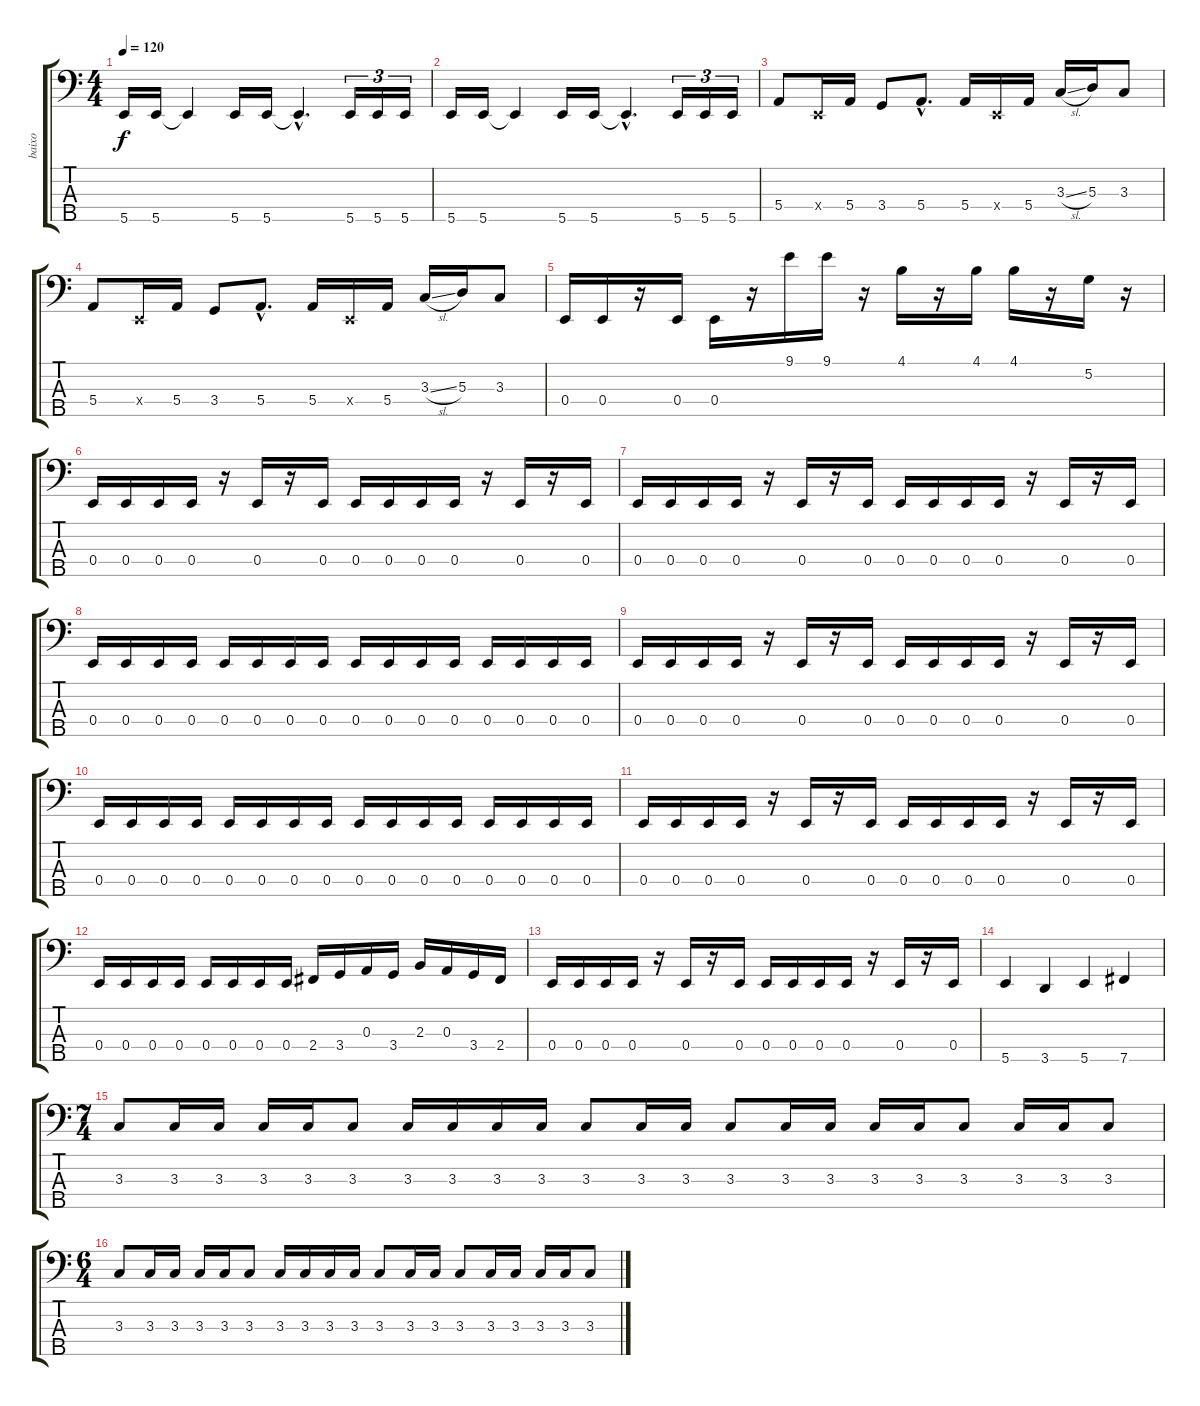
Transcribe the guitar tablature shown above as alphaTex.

\track ("baixo" "baixo") {instrument electricbassfinger}
\staff {score tabs}
\tuning (G2 D2 A1 E1 B0) {hide}
\ts (4 4)
\tempo 120
\clef f4
\ks c
5.5.16{dy f} 5.5.16 5.5{t}.4 5.5.16 5.5.16 5.5{hac t}.4{d} 5.5.16{tu (3 2)} 5.5.16{tu (3 2)} 5.5.16{tu (3 2)} |
5.5.16 5.5.16 5.5{t}.4 5.5.16 5.5.16 5.5{hac t}.4{d} 5.5.16{tu (3 2)} 5.5.16{tu (3 2)} 5.5.16{tu (3 2)} |
5.4.8 0.4{x}.16 5.4.16 3.4.8 5.4{hac}.8{d} 5.4.16 0.4{x}.16 5.4.16 3.3{sl}.16 5.3.16 3.3.8 |
5.4.8 0.4{x}.16 5.4.16 3.4.8 5.4{hac}.8{d} 5.4.16 0.4{x}.16 5.4.16 3.3{sl}.16 5.3.16 3.3.8 |
0.4.16 0.4.16 r.16 0.4.16 0.4.16 r.16 9.1.16{volume 11} 9.1.16 r.16 4.1.16 r.16 4.1.16 4.1.16 r.16 5.2.16 r.16 |
0.4.16{volume 16} 0.4.16 0.4.16 0.4.16 r.16 0.4.16 r.16 0.4.16 0.4.16 0.4.16 0.4.16 0.4.16 r.16 0.4.16 r.16 0.4.16 |
0.4.16 0.4.16 0.4.16 0.4.16 r.16 0.4.16 r.16 0.4.16 0.4.16 0.4.16 0.4.16 0.4.16 r.16 0.4.16 r.16 0.4.16 |
0.4.16 0.4.16 0.4.16 0.4.16 0.4.16 0.4.16 0.4.16 0.4.16 0.4.16 0.4.16 0.4.16 0.4.16 0.4.16 0.4.16 0.4.16 0.4.16 |
0.4.16 0.4.16 0.4.16 0.4.16 r.16 0.4.16 r.16 0.4.16 0.4.16 0.4.16 0.4.16 0.4.16 r.16 0.4.16 r.16 0.4.16 |
0.4.16 0.4.16 0.4.16 0.4.16 0.4.16 0.4.16 0.4.16 0.4.16 0.4.16 0.4.16 0.4.16 0.4.16 0.4.16 0.4.16 0.4.16 0.4.16 |
0.4.16 0.4.16 0.4.16 0.4.16 r.16 0.4.16 r.16 0.4.16 0.4.16 0.4.16 0.4.16 0.4.16 r.16 0.4.16 r.16 0.4.16 |
0.4.16 0.4.16 0.4.16 0.4.16 0.4.16 0.4.16 0.4.16 0.4.16 2.4.16 3.4.16 0.3.16 3.4.16 2.3.16 0.3.16 3.4.16 2.4.16 |
0.4.16 0.4.16 0.4.16 0.4.16 r.16 0.4.16 r.16 0.4.16 0.4.16 0.4.16 0.4.16 0.4.16 r.16 0.4.16 r.16 0.4.16 |
5.5.4 3.5.4 5.5.4 7.5.4 |
\ts (7 4)
3.3.8 3.3.16 3.3.16 3.3.16 3.3.16 3.3.8 3.3.16 3.3.16 3.3.16 3.3.16 3.3.8 3.3.16 3.3.16 3.3.8 3.3.16 3.3.16 3.3.16 3.3.16 3.3.8 3.3.16 3.3.16 3.3.8 |
\ts (6 4)
3.3.8 3.3.16 3.3.16 3.3.16 3.3.16 3.3.8 3.3.16 3.3.16 3.3.16 3.3.16 3.3.8 3.3.16 3.3.16 3.3.8 3.3.16 3.3.16 3.3.16 3.3.16 3.3.8
